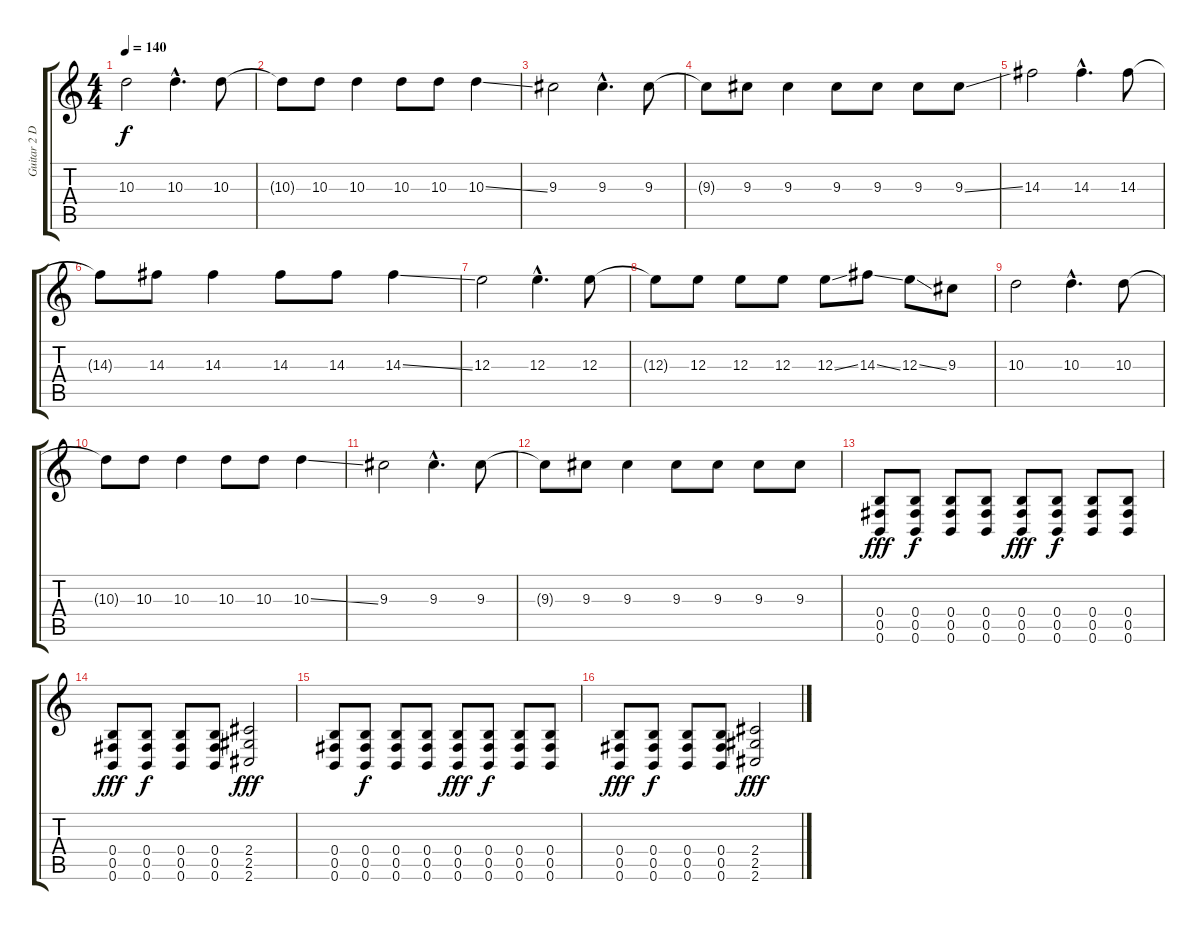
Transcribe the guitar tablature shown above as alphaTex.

\track ("Guitar 2 Disto" "Guitar 2 D") {instrument distortionguitar}
\staff {score tabs}
\tuning (Db4 Ab3 E3 B2 Gb2 B1) {hide}
\ts (4 4)
\tempo 140
\clef g2
\ks c
10.3.2{dy f} 10.3{hac}.4{d} 10.3.8 |
10.3{t}.8 10.3.8 10.3.4 10.3.8 10.3.8 10.3{ss}.4 |
9.3.2 9.3{hac}.4{d} 9.3.8 |
9.3{t}.8 9.3.8 9.3.4 9.3.8 9.3.8 9.3.8 9.3{ss}.8 |
14.3.2 14.3{hac}.4{d} 14.3.8 |
14.3{t}.8 14.3.8 14.3.4 14.3.8 14.3.8 14.3{ss}.4 |
12.3.2 12.3{hac}.4{d} 12.3.8 |
12.3{t}.8 12.3.8 12.3.8 12.3.8 12.3{ss}.8 14.3{ss}.8 12.3{ss}.8 9.3.8 |
10.3.2 10.3{hac}.4{d} 10.3.8 |
10.3{t}.8 10.3.8 10.3.4 10.3.8 10.3.8 10.3{ss}.4 |
9.3.2 9.3{hac}.4{d} 9.3.8 |
9.3{t}.8 9.3.8 9.3.4 9.3.8 9.3.8 9.3.8 9.3.8 |
(0.4 0.5 0.6).8{dy fff} (0.4 0.5 0.6).8{dy f} (0.4 0.5 0.6).8 (0.4 0.5 0.6).8 (0.4 0.5 0.6).8{dy fff} (0.4 0.5 0.6).8{dy f} (0.4 0.5 0.6).8 (0.4 0.5 0.6).8 |
(0.4 0.5 0.6).8{dy fff} (0.4 0.5 0.6).8{dy f} (0.4 0.5 0.6).8 (0.4 0.5 0.6).8 (2.4 2.5 2.6).2{dy fff} |
(0.4 0.5 0.6).8 (0.4 0.5 0.6).8{dy f} (0.4 0.5 0.6).8 (0.4 0.5 0.6).8 (0.4 0.5 0.6).8{dy fff} (0.4 0.5 0.6).8{dy f} (0.4 0.5 0.6).8 (0.4 0.5 0.6).8 |
(0.4 0.5 0.6).8{dy fff} (0.4 0.5 0.6).8{dy f} (0.4 0.5 0.6).8 (0.4 0.5 0.6).8 (2.4 2.5 2.6).2{dy fff}
